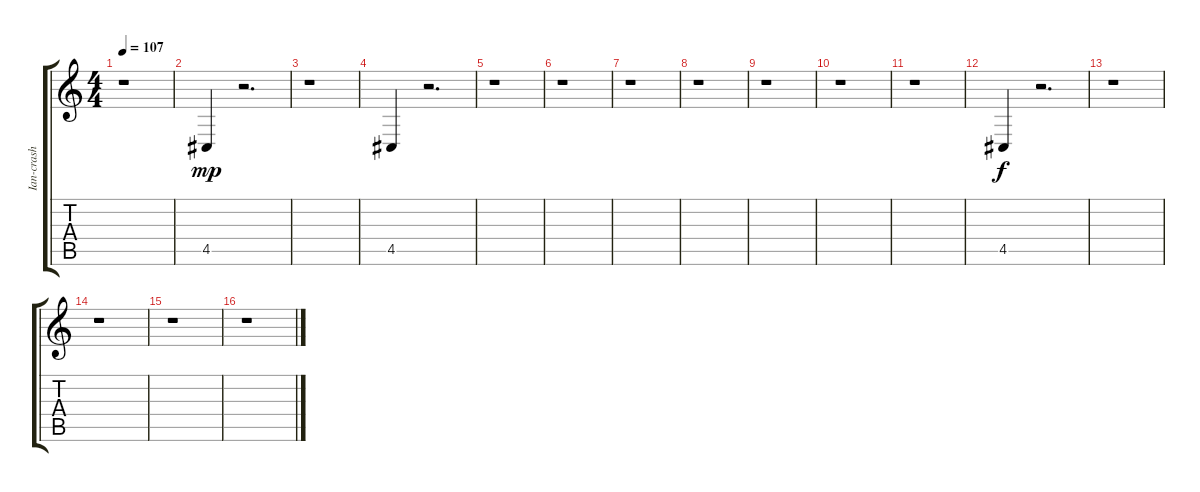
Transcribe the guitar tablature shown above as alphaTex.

\track ("Ian-crash" "Ian-crash") {instrument acousticgrandpiano}
\staff {score tabs}
\tuning (E4 B3 G3 D3 A2 E2) {hide}
\ts (4 4)
\tempo 107
\clef g2
\ks c
r.1{dy mp} |
4.5.4 r.2{d} |
r.1 |
4.5.4 r.2{d} |
r.1 |
r.1 |
r.1 |
r.1 |
r.1 |
r.1 |
r.1 |
4.5.4{dy f} r.2{d} |
r.1 |
r.1 |
r.1 |
r.1
